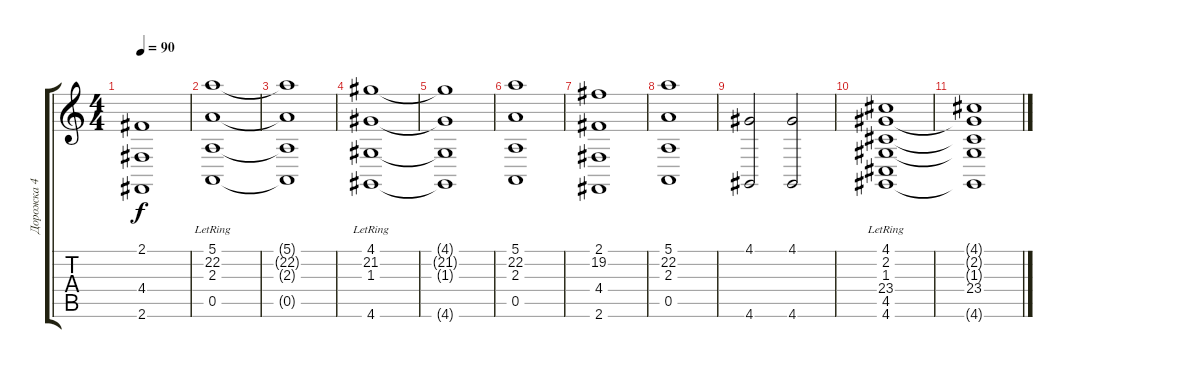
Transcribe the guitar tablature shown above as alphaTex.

\track ("Дорожка 4" "Дорожка 4") {instrument stringensemble2}
\staff {score tabs}
\tuning (E4 B3 G3 D3 A2 E2) {hide}
\ts (4 4)
\tempo 90
\clef g2
\ks c
(2.1 4.4 2.6).1{dy f} |
(5.1 22.2{lr} 2.3 0.5).1 |
(5.1{t} 22.2{t} 2.3{t} 0.5{t}).1 |
(4.1 21.2{lr} 1.3 4.6).1 |
(4.1{t} 21.2{t} 1.3{t} 4.6{t}).1 |
(5.1 22.2 2.3 0.5).1 |
(2.1 19.2 4.4 2.6).1 |
(5.1 22.2 2.3 0.5).1 |
(4.1 4.6).2 (4.1 4.6).2 |
(4.1{lr} 2.2{lr} 1.3{lr} 23.4{lr} 4.5{lr} 4.6{lr}).1 |
(4.1{t} 2.2{t} 1.3{t} 23.4 4.6{t}).1
